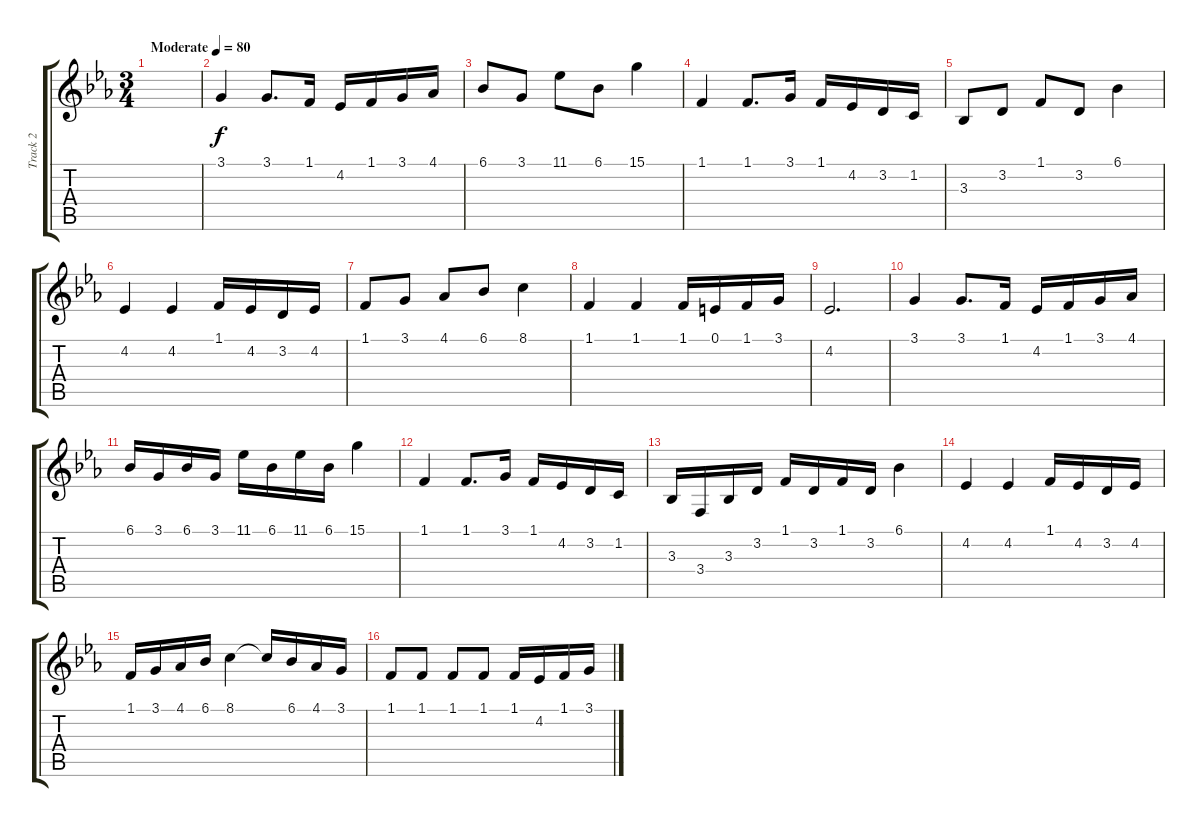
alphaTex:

\track ("Track 2" "Track 2") {instrument pizzicatostrings}
\staff {score tabs}
\tuning (E4 B3 G3 D3 A2 E2) {hide}
\ts (3 4)
\tempo (80 "Moderate")
\clef g2
\ks eb
|
3.1.4 3.1.8{d} 1.1.16 4.2.16 1.1.16 3.1.16 4.1.16 |
6.1.8 3.1.8 11.1.8 6.1.8 15.1.4 |
1.1.4 1.1.8{d} 3.1.16 1.1.16 4.2.16 3.2.16 1.2.16 |
3.3.8 3.2.8 1.1.8 3.2.8 6.1.4 |
4.2.4 4.2.4 1.1.16 4.2.16 3.2.16 4.2.16 |
1.1.8 3.1.8 4.1.8 6.1.8 8.1.4 |
1.1.4 1.1.4 1.1.16 0.1.16 1.1.16 3.1.16 |
4.2.2{d} |
3.1.4 3.1.8{d} 1.1.16 4.2.16 1.1.16 3.1.16 4.1.16 |
6.1.16 3.1.16 6.1.16 3.1.16 11.1.16 6.1.16 11.1.16 6.1.16 15.1.4 |
1.1.4 1.1.8{d} 3.1.16 1.1.16 4.2.16 3.2.16 1.2.16 |
3.3.16 3.4.16 3.3.16 3.2.16 1.1.16 3.2.16 1.1.16 3.2.16 6.1.4 |
4.2.4 4.2.4 1.1.16 4.2.16 3.2.16 4.2.16 |
1.1.16 3.1.16 4.1.16 6.1.16 8.1.4 8.1{t}.16 6.1.16 4.1.16 3.1.16 |
1.1.8 1.1.8 1.1.8 1.1.8 1.1.16 4.2.16 1.1.16 3.1.16
